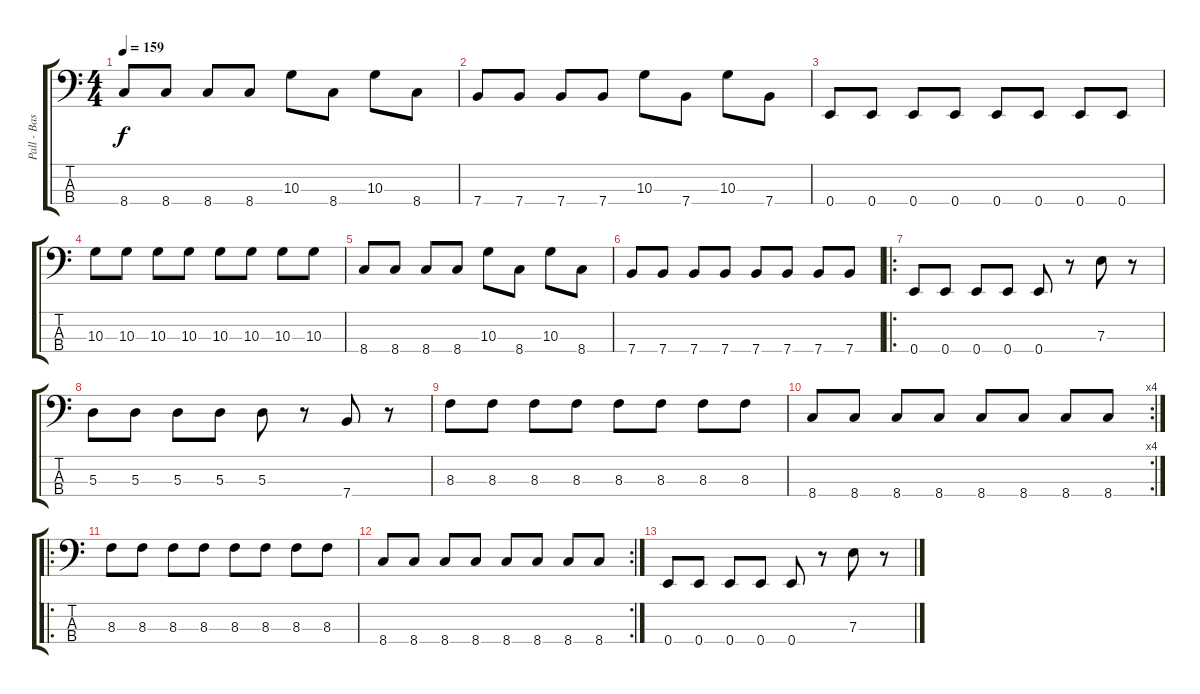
\track ("Pall - Bass" "Pall - Bas") {instrument electricbasspick}
\staff {score tabs}
\tuning (G2 D2 A1 E1) {hide}
\ts (4 4)
\tempo 159
\clef f4
\ks c
8.4.8{dy f} 8.4.8 8.4.8 8.4.8 10.3.8 8.4.8 10.3.8 8.4.8 |
7.4.8 7.4.8 7.4.8 7.4.8 10.3.8 7.4.8 10.3.8 7.4.8 |
0.4.8 0.4.8 0.4.8 0.4.8 0.4.8 0.4.8 0.4.8 0.4.8 |
10.3.8 10.3.8 10.3.8 10.3.8 10.3.8 10.3.8 10.3.8 10.3.8 |
8.4.8 8.4.8 8.4.8 8.4.8 10.3.8 8.4.8 10.3.8 8.4.8 |
7.4.8 7.4.8 7.4.8 7.4.8 7.4.8 7.4.8 7.4.8 7.4.8 |
\ro
0.4.8 0.4.8 0.4.8 0.4.8 0.4.8 r.8 7.3.8 r.8 |
5.3.8 5.3.8 5.3.8 5.3.8 5.3.8 r.8 7.4.8 r.8 |
8.3.8 8.3.8 8.3.8 8.3.8 8.3.8 8.3.8 8.3.8 8.3.8 |
\rc 4
8.4.8 8.4.8 8.4.8 8.4.8 8.4.8 8.4.8 8.4.8 8.4.8 |
\ro
8.3.8 8.3.8 8.3.8 8.3.8 8.3.8 8.3.8 8.3.8 8.3.8 |
\rc 2
8.4.8 8.4.8 8.4.8 8.4.8 8.4.8 8.4.8 8.4.8 8.4.8 |
0.4.8 0.4.8 0.4.8 0.4.8 0.4.8 r.8 7.3.8 r.8
